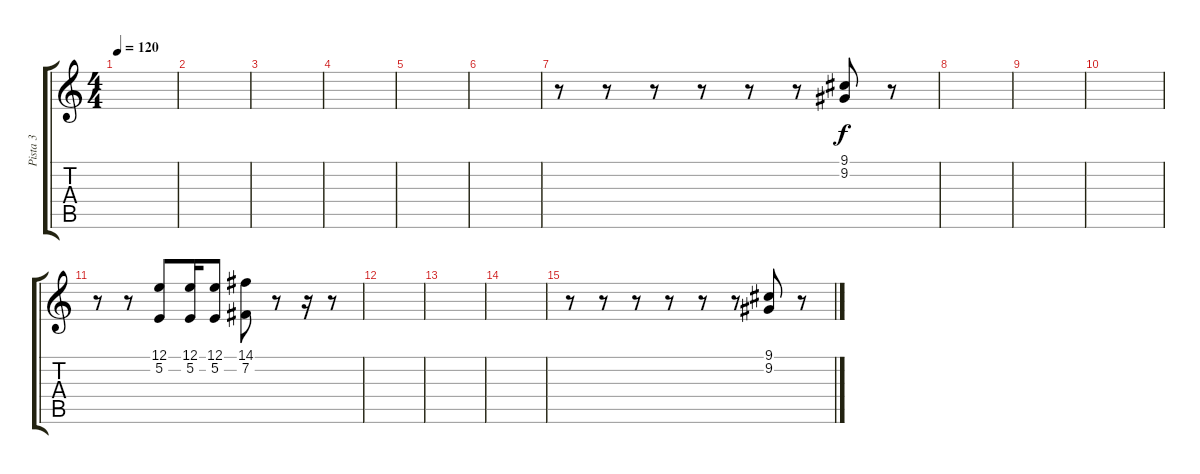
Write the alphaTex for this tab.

\track ("Pista 3" "Pista 3") {instrument brasssection}
\staff {score tabs}
\tuning (E4 B3 G3 D3 A2 E2) {hide}
\ts (4 4)
\tempo 120
\clef g2
\ks c
|
|
|
|
|
|
r.8 r.8 r.8 r.8 r.8 r.8 (9.1 9.2).8 r.8 |
|
|
|
r.8 r.8 (12.1 5.2).8 (12.1 5.2).16 (12.1 5.2).8 (14.1 7.2).8 r.8 r.16 r.8 |
|
|
|
r.8 r.8 r.8 r.8 r.8 r.8 (9.1 9.2).8 r.8
